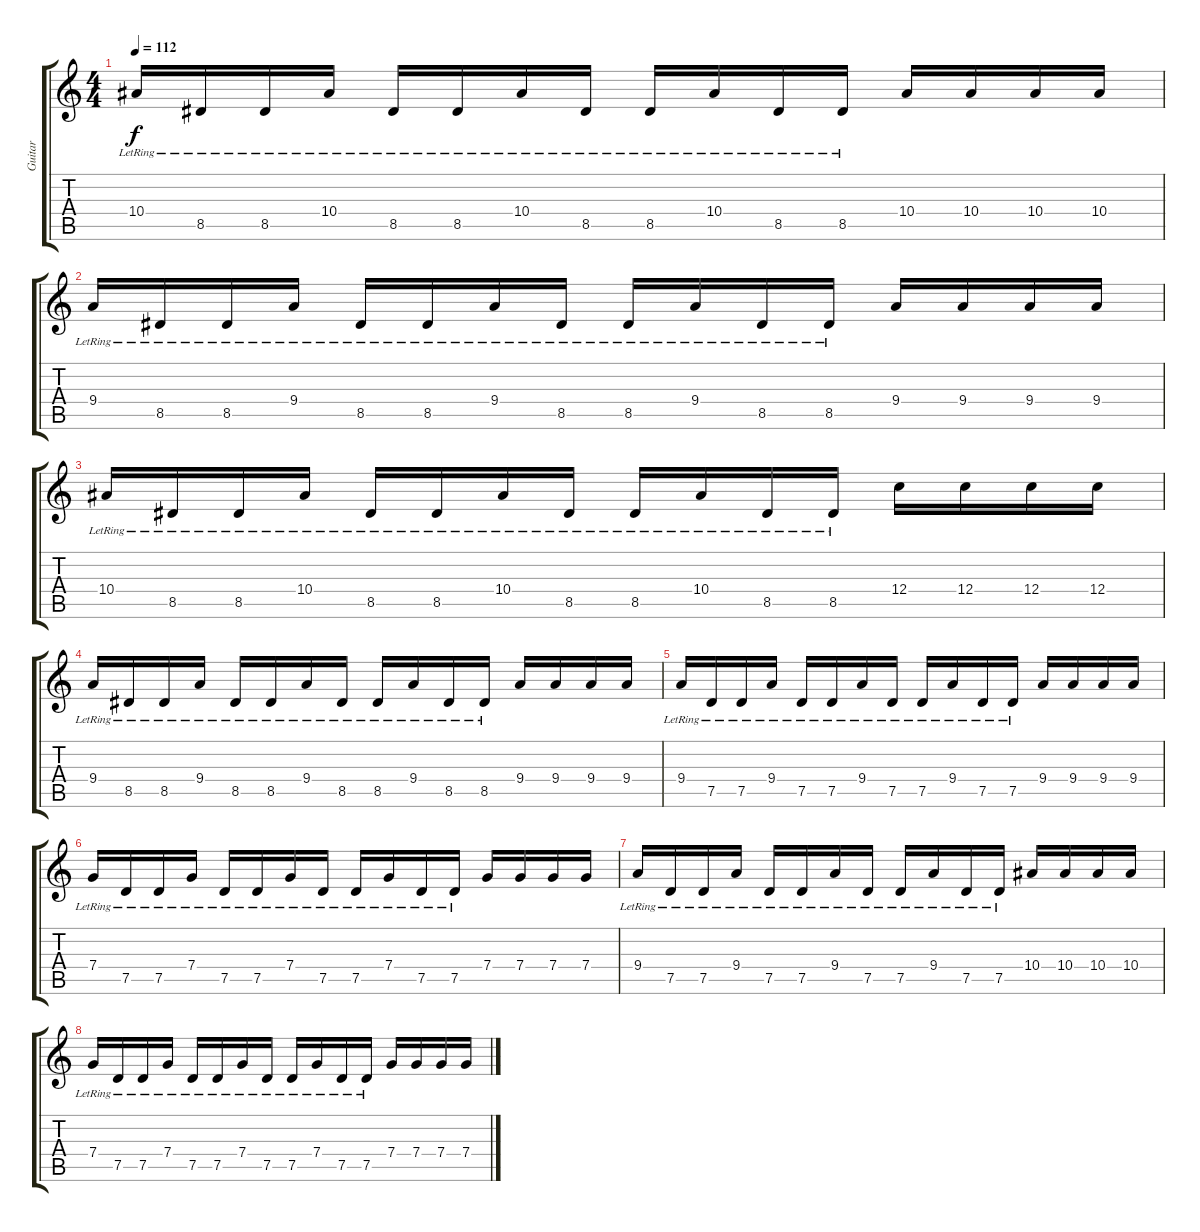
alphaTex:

\track ("Guitar" "Guitar") {instrument distortionguitar}
\staff {score tabs}
\tuning (D4 A3 F3 C3 G2 D2) {hide}
\ts (4 4)
\tempo 112
\clef g2
\ks c
10.4{lr}.16{dy f volume 16 balance 8 instrument electricguitarjazz} 8.5{lr}.16 8.5{lr}.16 10.4{lr}.16 8.5{lr}.16 8.5{lr}.16 10.4{lr}.16 8.5{lr}.16 8.5{lr}.16 10.4{lr}.16 8.5{lr}.16 8.5{lr}.16 10.4.16 10.4.16 10.4.16 10.4.16 |
9.4{lr}.16 8.5{lr}.16 8.5{lr}.16 9.4{lr}.16 8.5{lr}.16 8.5{lr}.16 9.4{lr}.16 8.5{lr}.16 8.5{lr}.16 9.4{lr}.16 8.5{lr}.16 8.5{lr}.16 9.4.16 9.4.16 9.4.16 9.4.16 |
10.4{lr}.16 8.5{lr}.16 8.5{lr}.16 10.4{lr}.16 8.5{lr}.16 8.5{lr}.16 10.4{lr}.16 8.5{lr}.16 8.5{lr}.16 10.4{lr}.16 8.5{lr}.16 8.5{lr}.16 12.4.16 12.4.16 12.4.16 12.4.16 |
9.4{lr}.16 8.5{lr}.16 8.5{lr}.16 9.4{lr}.16 8.5{lr}.16 8.5{lr}.16 9.4{lr}.16 8.5{lr}.16 8.5{lr}.16 9.4{lr}.16 8.5{lr}.16 8.5{lr}.16 9.4.16 9.4.16 9.4.16 9.4.16 |
9.4{lr}.16 7.5{lr}.16 7.5{lr}.16 9.4{lr}.16 7.5{lr}.16 7.5{lr}.16 9.4{lr}.16 7.5{lr}.16 7.5{lr}.16 9.4{lr}.16 7.5{lr}.16 7.5{lr}.16 9.4.16 9.4.16 9.4.16 9.4.16 |
7.4{lr}.16 7.5{lr}.16 7.5{lr}.16 7.4{lr}.16 7.5{lr}.16 7.5{lr}.16 7.4{lr}.16 7.5{lr}.16 7.5{lr}.16 7.4{lr}.16 7.5{lr}.16 7.5{lr}.16 7.4.16 7.4.16 7.4.16 7.4.16 |
9.4{lr}.16 7.5{lr}.16 7.5{lr}.16 9.4{lr}.16 7.5{lr}.16 7.5{lr}.16 9.4{lr}.16 7.5{lr}.16 7.5{lr}.16 9.4{lr}.16 7.5{lr}.16 7.5{lr}.16 10.4.16 10.4.16 10.4.16 10.4.16 |
7.4{lr}.16 7.5{lr}.16 7.5{lr}.16 7.4{lr}.16 7.5{lr}.16 7.5{lr}.16 7.4{lr}.16 7.5{lr}.16 7.5{lr}.16 7.4{lr}.16 7.5{lr}.16 7.5{lr}.16 7.4.16 7.4.16 7.4.16 7.4.16
